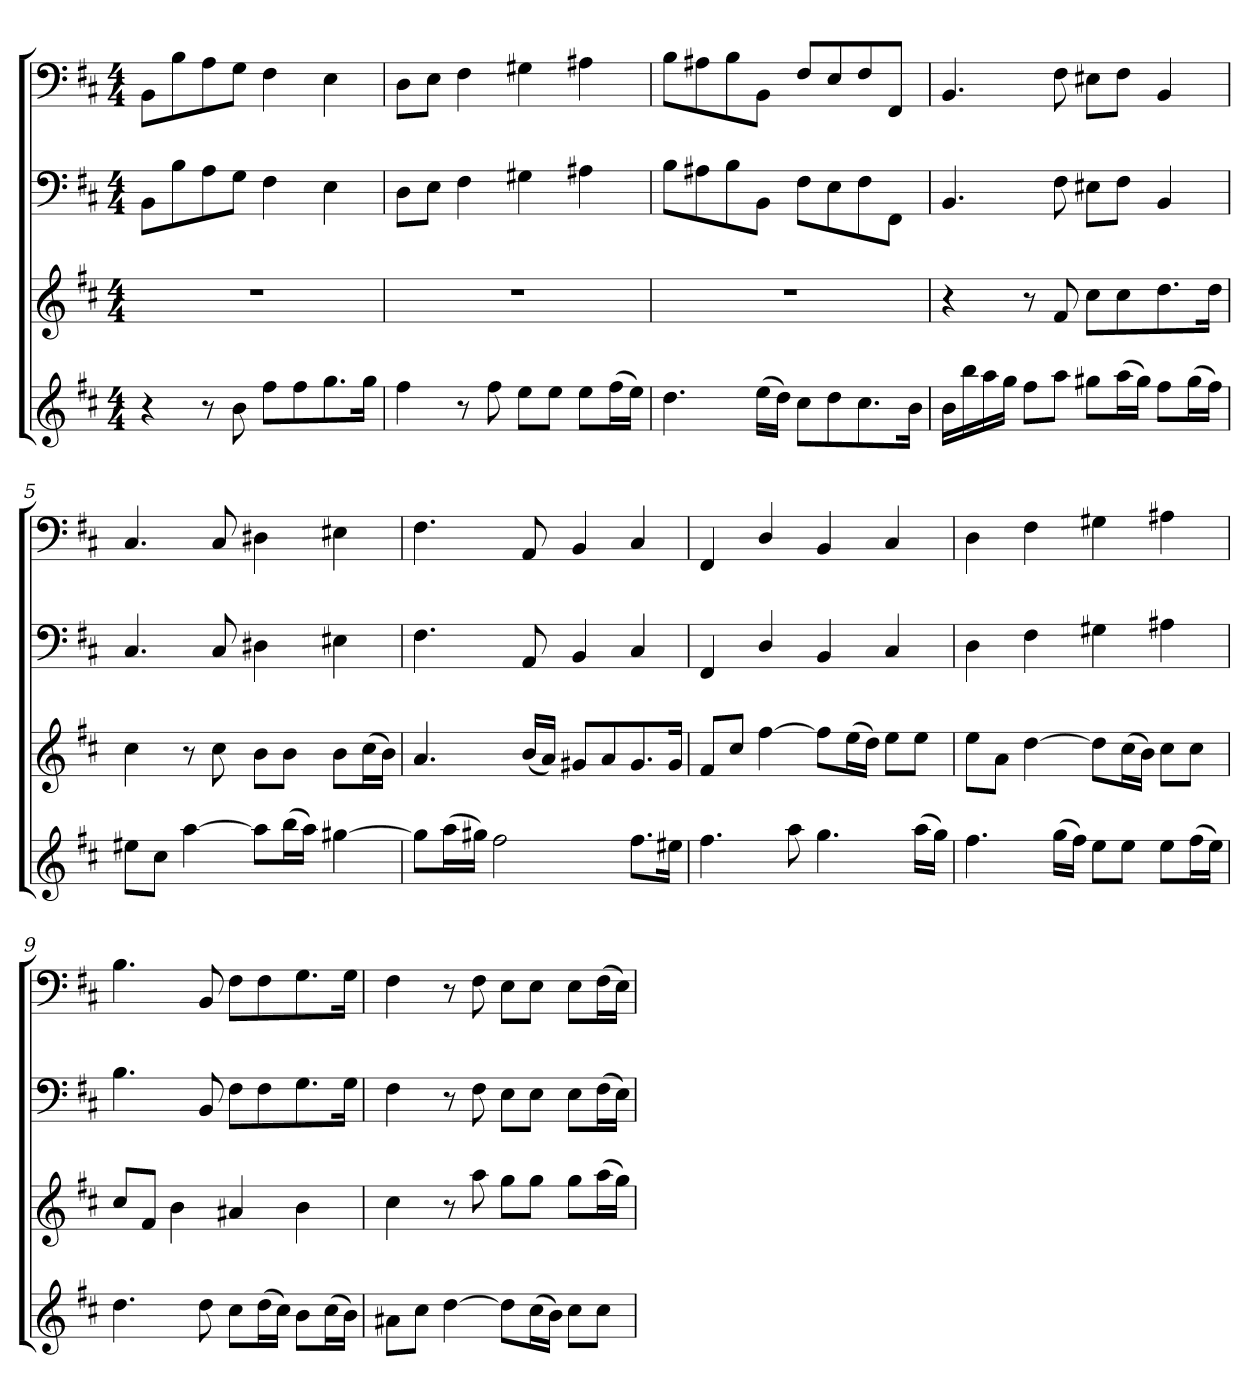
**kern	**kern	**kern	**kern
*part4	*part3	*part2	*part1
*staff4	*staff3	*staff2	*staff1
*clefG2	*clefG2	*clefF4	*clefF4
*k[f#c#]	*k[f#c#]	*k[f#c#]	*k[f#c#]
*b:	*b:	*b:	*b:
*M4/4	*M4/4	*M4/4	*M4/4
=1	=1	=1	=1
4r	1r	8BB\L	8BB\L
.	.	8B\	8B\
8r	.	8A\	8A\
8b\	.	8G\J	8G\J
8ff#\L	.	4F#\	4F#\
8ff#\	.	.	.
8.gg\	.	4E\	4E\
16gg\Jk	.	.	.
=2	=2	=2	=2
4ff#\	1r	8D\L	8D\L
.	.	8E\J	8E\J
8r	.	4F#\	4F#\
8ff#\	.	.	.
8ee\L	.	4G#X\	4G#X\
8ee\J	.	.	.
8ee\L	.	4A#X\	4A#X\
(16ff#\L	.	.	.
16ee\JJ)	.	.	.
=3	=3	=3	=3
4.dd\	1r	8B\L	8B\L
.	.	8A#X\	8A#X\
.	.	8B\	8B\
(16ee\LL	.	8BB\J	8BB\J
16dd\JJ)	.	.	.
8cc#\L	.	8F#\L	8F#/L
8dd\	.	8E\	8E/
8.cc#\	.	8F#\	8F#/
.	.	8FF#\J	8FF#/J
16b\Jk	.	.	.
=4	=4	=4	=4
16b\LL	4r	4.BB/	4.BB/
16bb\	.	.	.
16aa\	.	.	.
16gg\JJ	.	.	.
8ff#\L	8r	.	.
8aa\J	8f#/	8F#\	8F#\
8gg#X\L	8cc#\L	8E#X\L	8E#X\L
(16aa\L	8cc#\	8F#\J	8F#\J
16gg#\JJ)	.	.	.
8ff#\L	8.dd\	4BB/	4BB/
(16gg#\L	.	.	.
16ff#\JJ)	16dd\Jk	.	.
=5	=5	=5	=5
8ee#X\L	4cc#\	4.C#/	4.C#/
8cc#\J	.	.	.
[4aa\	8r	.	.
.	8cc#\	8C#/	8C#/
8aa\L]	8b\L	4D#X\	4D#X\
(16bb\L	8b\J	.	.
16aa\JJ)	.	.	.
[4gg#X\	8b\L	4E#X\	4E#X\
.	(16cc#\L	.	.
.	16b\JJ)	.	.
=6	=6	=6	=6
8gg#\L]	4.a/	4.F#\	4.F#\
(16aa\L	.	.	.
16gg#X\JJ)	.	.	.
2ff#\	.	.	.
.	(16b/LL	8AA/	8AA/
.	16a/JJ)	.	.
.	8g#X/L	4BB/	4BB/
.	8a/	.	.
8.ff#\L	8.g#/	4C#/	4C#/
16ee#X\Jk	16g#/Jk	.	.
=7	=7	=7	=7
4.ff#\	8f#/L	4FF#/	4FF#/
.	8cc#/J	.	.
.	[4ff#\	4D/	4D/
8aa\	.	.	.
4.gg\	8ff#\L]	4BB/	4BB/
.	(16ee\L	.	.
.	16dd\JJ)	.	.
.	8ee\L	4C#/	4C#/
(16aa\LL	8ee\J	.	.
16gg\JJ)	.	.	.
=8	=8	=8	=8
4.ff#\	8ee\L	4D\	4D\
.	8a\J	.	.
.	[4dd\	4F#\	4F#\
(16gg\LL	.	.	.
16ff#\JJ)	.	.	.
8ee\L	8dd\L]	4G#X\	4G#X\
8ee\J	(16cc#\L	.	.
.	16b\JJ)	.	.
8ee\L	8cc#\L	4A#X\	4A#X\
(16ff#\L	8cc#\J	.	.
16ee\JJ)	.	.	.
=9	=9	=9	=9
4.dd\	8cc#/L	4.B\	4.B\
.	8f#/J	.	.
.	4b\	.	.
8dd\	.	8BB/	8BB/
8cc#\L	4a#X/	8F#\L	8F#\L
(16dd\L	.	8F#\	8F#\
16cc#\JJ)	.	.	.
8b\L	4b\	8.G\	8.G\
(16cc#\L	.	.	.
16b\JJ)	.	16G\Jk	16G\Jk
=10	=10	=10	=10
8a#X\L	4cc#\	4F#\	4F#\
8cc#\J	.	.	.
[4dd\	8r	8r	8r
.	8aa\	8F#\	8F#\
8dd\L]	8gg\L	8E\L	8E\L
(16cc#\L	8gg\J	8E\J	8E\J
16b\JJ)	.	.	.
8cc#\L	8gg\L	8E\L	8E\L
8cc#\J	(16aa\L	(16F#\L	(16F#\L
.	16gg\JJ)	16E\JJ)	16E\JJ)
=	=	=	=
*-	*-	*-	*-
